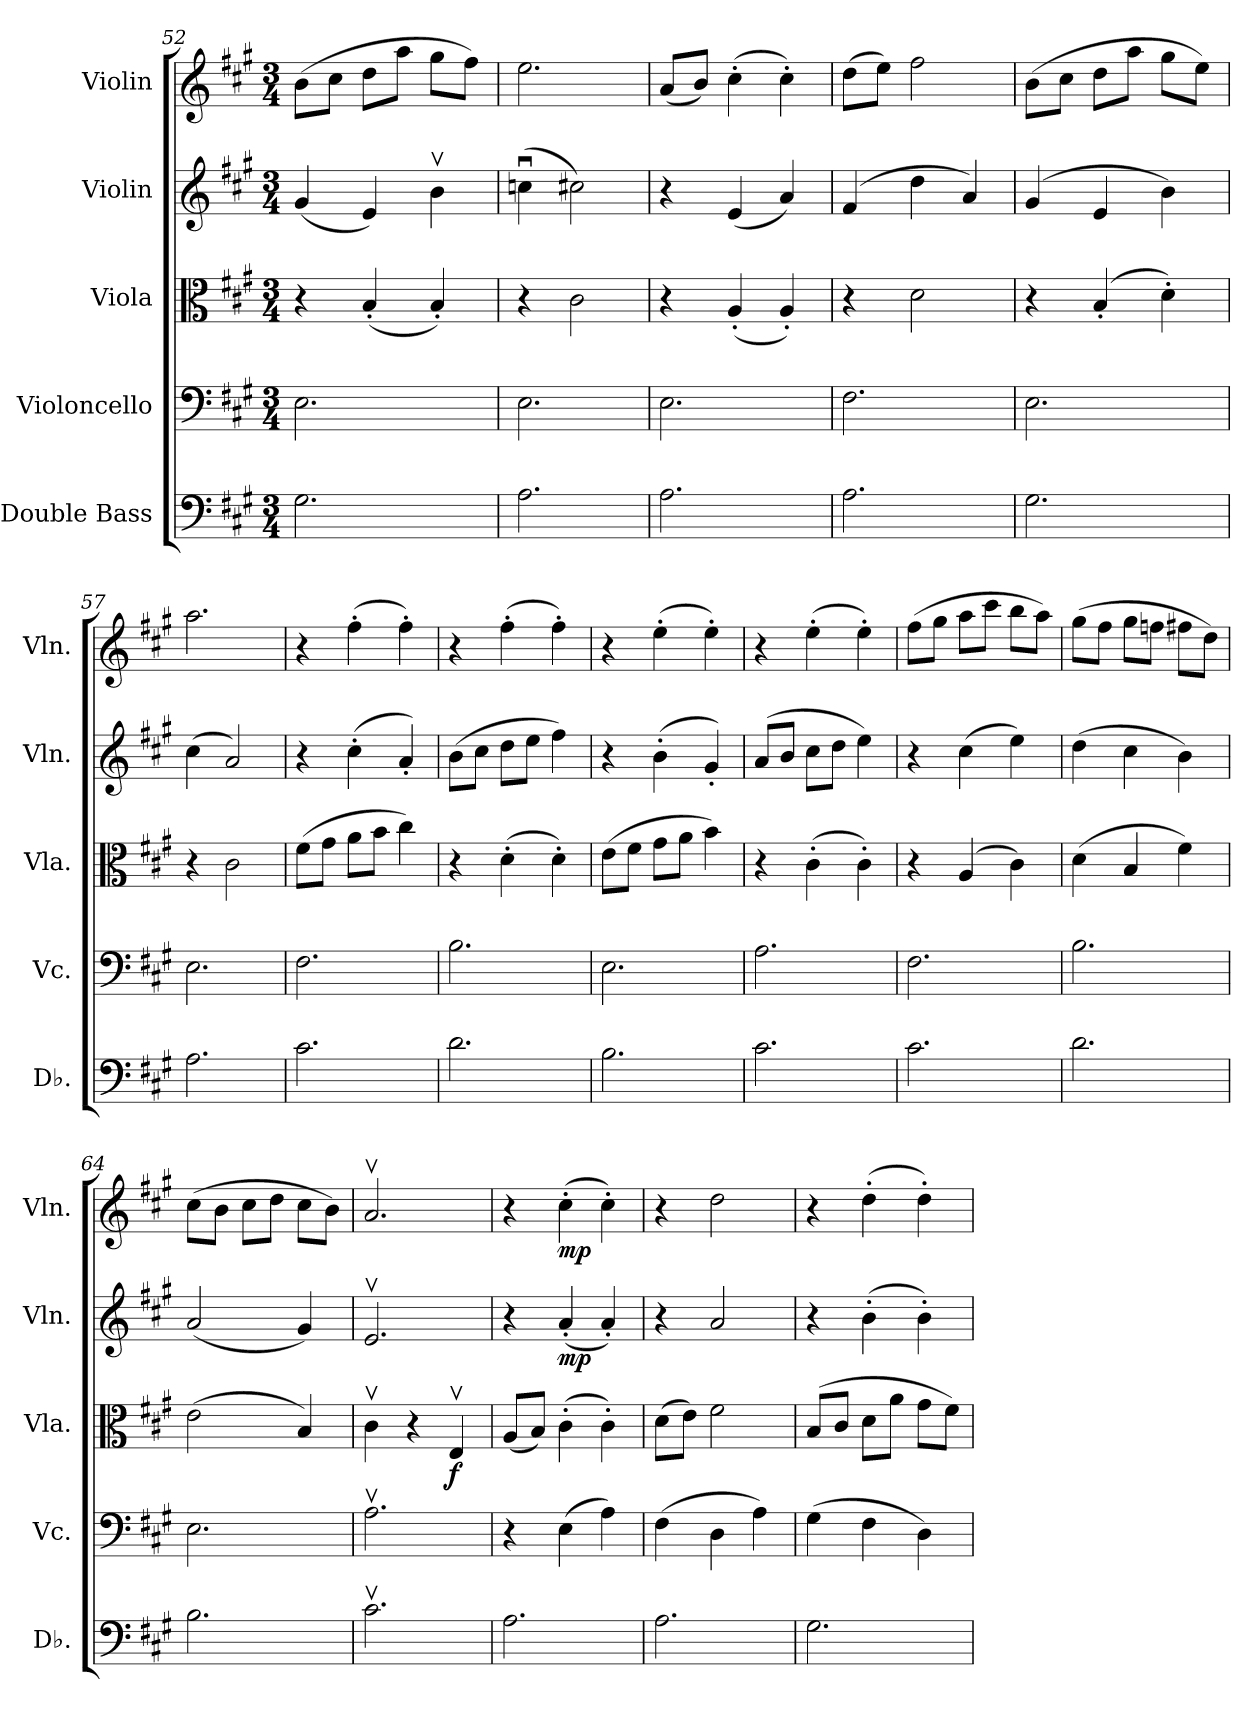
**kern	**kern	**kern	**dynam	**kern	**dynam	**kern	**dynam
*part5	*part4	*part3	*part3	*part2	*part2	*part1	*part1
*staff5	*staff4	*staff3	*staff3	*staff2	*staff2	*staff1	*staff1
*I"Double Bass	*I"Violoncello	*I"Viola	*	*I"Violin	*	*I"Violin	*
*I'Db.	*I'Vc.	*I'Vla.	*	*I'Vln.	*	*I'Vln.	*
*clefF4	*clefF4	*clefC3	*	*clefG2	*	*clefG2	*
*ITrd7c12	*	*	*	*	*	*	*
*k[f#c#g#]	*k[f#c#g#]	*k[f#c#g#]	*	*k[f#c#g#]	*	*k[f#c#g#]	*
*M3/4	*M3/4	*M3/4	*	*M3/4	*	*M3/4	*
=52	=52	=52	=52	=52	=52	=52	=52
2.GG#\	2.E\	4r	.	(4g#/	.	(8b\L	.
.	.	.	.	.	.	8cc#\J	.
.	.	(4B'/	.	4e/)	.	8dd\L	.
.	.	.	.	.	.	8aa\J	.
.	.	4B'/)	.	4bv\	.	8gg#\L	.
.	.	.	.	.	.	8ff#\J)	.
=53	=53	=53	=53	=53	=53	=53	=53
2.AA\	2.E\	4r	.	(4ccnu\	.	2.ee\	.
.	.	2c#\	.	2cc#X\)	.	.	.
=54	=54	=54	=54	=54	=54	=54	=54
2.AA\	2.E\	4r	.	4r	.	(8a/L	.
.	.	.	.	.	.	8b/J)	.
.	.	(4A'/	.	(4e/	.	(4cc#'\	.
.	.	4A'/)	.	4a/)	.	4cc#'\)	.
=55	=55	=55	=55	=55	=55	=55	=55
2.AA\	2.F#\	4r	.	(4f#/	.	(8dd\L	.
.	.	.	.	.	.	8ee\J)	.
.	.	2d\	.	4dd\	.	2ff#\	.
.	.	.	.	4a/)	.	.	.
=56	=56	=56	=56	=56	=56	=56	=56
2.GG#\	2.E\	4r	.	(4g#/	.	(8b\L	.
.	.	.	.	.	.	8cc#\J	.
.	.	(4B'/	.	4e/	.	8dd\L	.
.	.	.	.	.	.	8aa\J	.
.	.	4d'\)	.	4b\)	.	8gg#\L	.
.	.	.	.	.	.	8ee\J)	.
=57	=57	=57	=57	=57	=57	=57	=57
2.AA\	2.E\	4r	.	(4cc#\	.	2.aa\	.
.	.	2c#\	.	2a/)	.	.	.
!!LO:PB:g=z
=58	=58	=58	=58	=58	=58	=58	=58
2.C#\	2.F#\	(8f#\L	.	4r	.	4r	.
.	.	8g#\J	.	.	.	.	.
.	.	8a\L	.	(4cc#'\	.	(4ff#'\	.
.	.	8b\J	.	.	.	.	.
.	.	4cc#\)	.	4a'/)	.	4ff#'\)	.
=59	=59	=59	=59	=59	=59	=59	=59
2.D\	2.B\	4r	.	(8b\L	.	4r	.
.	.	.	.	8cc#\J	.	.	.
.	.	(4d'\	.	8dd\L	.	(4ff#'\	.
.	.	.	.	8ee\J	.	.	.
.	.	4d'\)	.	4ff#\)	.	4ff#'\)	.
=60	=60	=60	=60	=60	=60	=60	=60
2.BB\	2.E\	(8e\L	.	4r	.	4r	.
.	.	8f#\J	.	.	.	.	.
.	.	8g#\L	.	(4b'\	.	(4ee'\	.
.	.	8a\J	.	.	.	.	.
.	.	4b\)	.	4g#'/)	.	4ee'\)	.
=61	=61	=61	=61	=61	=61	=61	=61
2.C#\	2.A\	4r	.	(8a/L	.	4r	.
.	.	.	.	8b/J	.	.	.
.	.	(4c#'\	.	8cc#\L	.	(4ee'\	.
.	.	.	.	8dd\J	.	.	.
.	.	4c#'\)	.	4ee\)	.	4ee'\)	.
=62	=62	=62	=62	=62	=62	=62	=62
2.C#\	2.F#\	4r	.	4r	.	(8ff#\L	.
.	.	.	.	.	.	8gg#\J	.
.	.	(4A/	.	(4cc#\	.	8aa\L	.
.	.	.	.	.	.	8ccc#\J	.
.	.	4c#\)	.	4ee\)	.	8bb\L	.
.	.	.	.	.	.	8aa\J)	.
=63	=63	=63	=63	=63	=63	=63	=63
2.D\	2.B\	(4d\	.	(4dd\	.	(8gg#\L	.
.	.	.	.	.	.	8ff#\J	.
.	.	4B/	.	4cc#\	.	8gg#\L	.
.	.	.	.	.	.	8ffn\J	.
.	.	4f#\)	.	4b\)	.	8ff#X\L	.
.	.	.	.	.	.	8dd\J)	.
!!LO:LB:g=z
=64	=64	=64	=64	=64	=64	=64	=64
2.BB\	2.E\	(2e\	.	(2a/	.	(8cc#\L	.
.	.	.	.	.	.	8b\J	.
.	.	.	.	.	.	8cc#\L	.
.	.	.	.	.	.	8dd\J	.
.	.	4B/)	.	4g#/)	.	8cc#\L	.
.	.	.	.	.	.	8b\J)	.
=65	=65	=65	=65	=65	=65	=65	=65
2.C#v\	2.Av\	4c#v\	.	2.ev/	.	2.av/	.
.	.	4r	.	.	.	.	.
!	!	!	!LO:DY:b	!	!	!	!
.	.	4Ev/	f	.	.	.	.
=66	=66	=66	=66	=66	=66	=66	=66
*k[]	*k[]	*k[]	*	*k[]	*	*k[]	*
2.AA\	4r	(8A/L	.	4r	.	4r	.
.	.	8B/J)	.	.	.	.	.
!	!	!	!	!	!LO:DY:b	!	!LO:DY:b
.	(4E\	(4c'\	.	(4a'/	mp	(4cc'\	mp
.	4A\)	4c'\)	.	4a'/)	.	4cc'\)	.
=67	=67	=67	=67	=67	=67	=67	=67
2.AA\	(4F\	(8d\L	.	4r	.	4r	.
.	.	8e\J)	.	.	.	.	.
.	4D\	2f\	.	2a/	.	2dd\	.
.	4A\)	.	.	.	.	.	.
=68	=68	=68	=68	=68	=68	=68	=68
2.GG\	(4G\	(8B/L	.	4r	.	4r	.
.	.	8c/J	.	.	.	.	.
.	4F\	8d\L	.	(4b'\	.	(4dd'\	.
.	.	8a\J	.	.	.	.	.
.	4D\)	8g\L	.	4b'\)	.	4dd'\)	.
.	.	8f\J)	.	.	.	.	.
=	=	=	=	=	=	=	=
*-	*-	*-	*-	*-	*-	*-	*-
